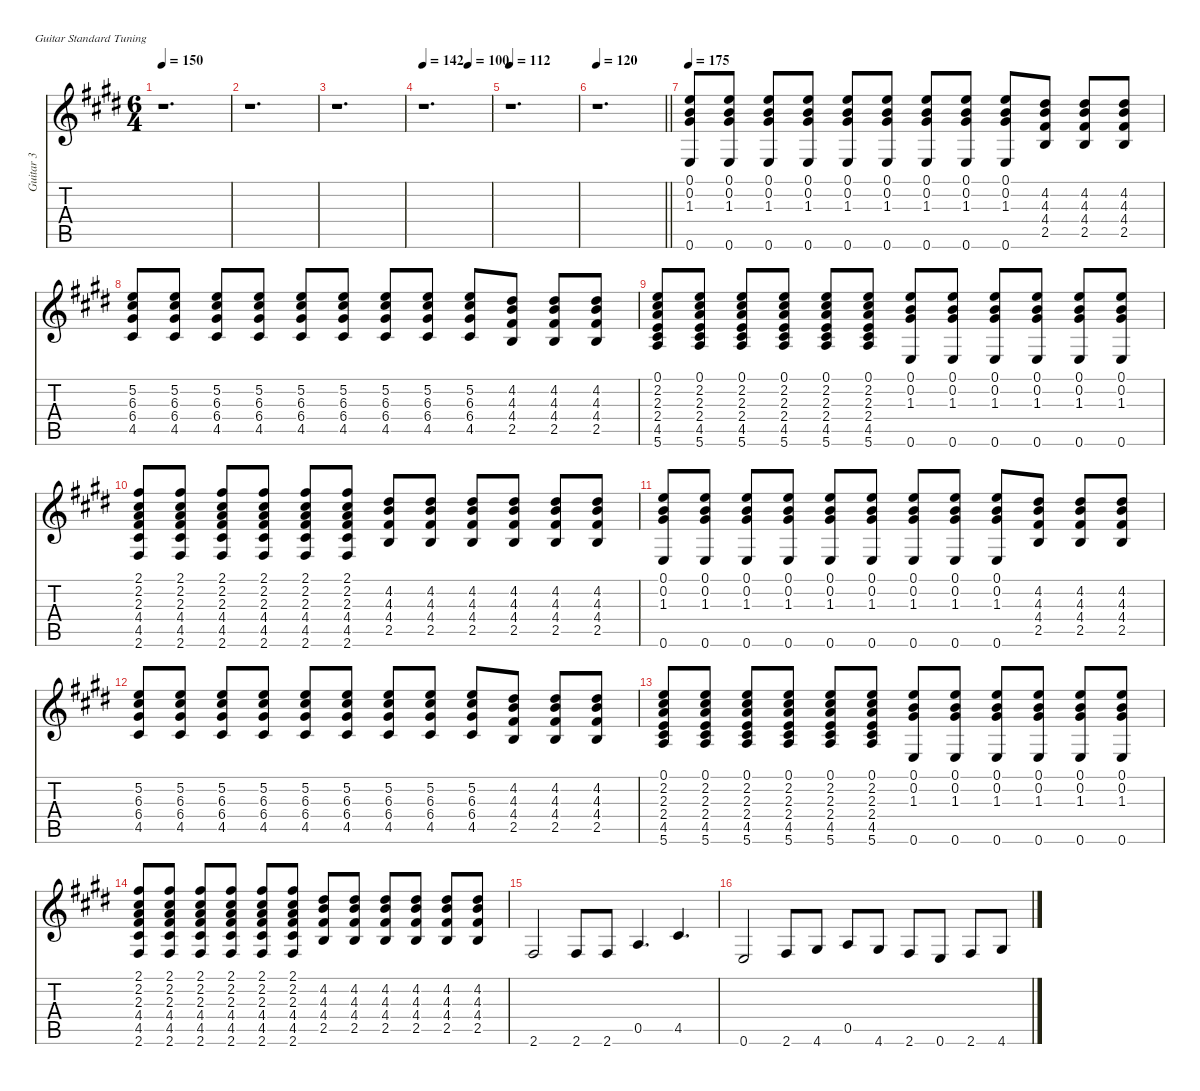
\defaultSystemsLayout 4
\hideDynamics
\bracketExtendMode nobrackets
\firstSystemTrackNameMode fullname
\otherSystemsTrackNameMode fullname
\otherSystemsTrackNameOrientation horizontal
\track ("Guitar 3" "n.guit.") {instrument acousticguitarnylon}
\staff {score tabs}
\tuning (E4 B3 G3 D3 A2 E2)
\ts (6 4)
\tempo 150
\clef g2
\ks e
r.1{d dy mf} |
r.1{d} |
r.1{d} |
\tempo 142
\tempo (100 0.666667)
r.1{d} |
\tempo 112
r.1{d} |
\tempo 120
\barLineRight lightlight
r.1{d} |
\tempo 175
(0.1{acc forcenatural} 0.2{acc forcenatural} 1.3{acc #} 0.6{acc forcenatural}).8 (0.1{acc forcenatural} 0.2{acc forcenatural} 1.3{acc #} 0.6{acc forcenatural}).8 (0.1{acc forcenatural} 0.2{acc forcenatural} 1.3{acc #} 0.6{acc forcenatural}).8 (0.1{acc forcenatural} 0.2{acc forcenatural} 1.3{acc #} 0.6{acc forcenatural}).8 (0.1{acc forcenatural} 0.2{acc forcenatural} 1.3{acc #} 0.6{acc forcenatural}).8 (0.1{acc forcenatural} 0.2{acc forcenatural} 1.3{acc #} 0.6{acc forcenatural}).8 (0.1{acc forcenatural} 0.2{acc forcenatural} 1.3{acc #} 0.6{acc forcenatural}).8 (0.1{acc forcenatural} 0.2{acc forcenatural} 1.3{acc #} 0.6{acc forcenatural}).8 (0.1{acc forcenatural} 0.2{acc forcenatural} 1.3{acc #} 0.6{acc forcenatural}).8 (4.2{acc #} 4.3{acc forcenatural} 4.4{acc #} 2.5{acc forcenatural}).8 (4.2{acc #} 4.3{acc forcenatural} 4.4{acc #} 2.5{acc forcenatural}).8 (4.2{acc #} 4.3{acc forcenatural} 4.4{acc #} 2.5{acc forcenatural}).8 |
(5.2{acc forcenatural} 6.3{acc #} 6.4{acc #} 4.5{acc #}).8 (5.2{acc forcenatural} 6.3{acc #} 6.4{acc #} 4.5{acc #}).8 (5.2{acc forcenatural} 6.3{acc #} 6.4{acc #} 4.5{acc #}).8 (5.2{acc forcenatural} 6.3{acc #} 6.4{acc #} 4.5{acc #}).8 (5.2{acc forcenatural} 6.3{acc #} 6.4{acc #} 4.5{acc #}).8 (5.2{acc forcenatural} 6.3{acc #} 6.4{acc #} 4.5{acc #}).8 (5.2{acc forcenatural} 6.3{acc #} 6.4{acc #} 4.5{acc #}).8 (5.2{acc forcenatural} 6.3{acc #} 6.4{acc #} 4.5{acc #}).8 (5.2{acc forcenatural} 6.3{acc #} 6.4{acc #} 4.5{acc #}).8 (4.2{acc #} 4.3{acc forcenatural} 4.4{acc #} 2.5{acc forcenatural}).8 (4.2{acc #} 4.3{acc forcenatural} 4.4{acc #} 2.5{acc forcenatural}).8 (4.2{acc #} 4.3{acc forcenatural} 4.4{acc #} 2.5{acc forcenatural}).8 |
(0.1{acc forcenatural} 2.2{acc #} 2.3{acc forcenatural} 2.4{acc forcenatural} 4.5{acc #} 5.6{acc forcenatural}).8 (0.1{acc forcenatural} 2.2{acc #} 2.3{acc forcenatural} 2.4{acc forcenatural} 4.5{acc #} 5.6{acc forcenatural}).8 (0.1{acc forcenatural} 2.2{acc #} 2.3{acc forcenatural} 2.4{acc forcenatural} 4.5{acc #} 5.6{acc forcenatural}).8 (0.1{acc forcenatural} 2.2{acc #} 2.3{acc forcenatural} 2.4{acc forcenatural} 4.5{acc #} 5.6{acc forcenatural}).8 (0.1{acc forcenatural} 2.2{acc #} 2.3{acc forcenatural} 2.4{acc forcenatural} 4.5{acc #} 5.6{acc forcenatural}).8 (0.1{acc forcenatural} 2.2{acc #} 2.3{acc forcenatural} 2.4{acc forcenatural} 4.5{acc #} 5.6{acc forcenatural}).8 (0.1{acc forcenatural} 0.2{acc forcenatural} 1.3{acc #} 0.6{acc forcenatural}).8 (0.1{acc forcenatural} 0.2{acc forcenatural} 1.3{acc #} 0.6{acc forcenatural}).8 (0.1{acc forcenatural} 0.2{acc forcenatural} 1.3{acc #} 0.6{acc forcenatural}).8 (0.1{acc forcenatural} 0.2{acc forcenatural} 1.3{acc #} 0.6{acc forcenatural}).8 (0.1{acc forcenatural} 0.2{acc forcenatural} 1.3{acc #} 0.6{acc forcenatural}).8 (0.1{acc forcenatural} 0.2{acc forcenatural} 1.3{acc #} 0.6{acc forcenatural}).8 |
(2.1{acc #} 2.2{acc #} 2.3{acc forcenatural} 4.4{acc #} 4.5{acc #} 2.6{acc #}).8 (2.1{acc #} 2.2{acc #} 2.3{acc forcenatural} 4.4{acc #} 4.5{acc #} 2.6{acc #}).8 (2.1{acc #} 2.2{acc #} 2.3{acc forcenatural} 4.4{acc #} 4.5{acc #} 2.6{acc #}).8 (2.1{acc #} 2.2{acc #} 2.3{acc forcenatural} 4.4{acc #} 4.5{acc #} 2.6{acc #}).8 (2.1{acc #} 2.2{acc #} 2.3{acc forcenatural} 4.4{acc #} 4.5{acc #} 2.6{acc #}).8 (2.1{acc #} 2.2{acc #} 2.3{acc forcenatural} 4.4{acc #} 4.5{acc #} 2.6{acc #}).8 (4.2{acc #} 4.3{acc forcenatural} 4.4{acc #} 2.5{acc forcenatural}).8 (4.2{acc #} 4.3{acc forcenatural} 4.4{acc #} 2.5{acc forcenatural}).8 (4.2{acc #} 4.3{acc forcenatural} 4.4{acc #} 2.5{acc forcenatural}).8 (4.2{acc #} 4.3{acc forcenatural} 4.4{acc #} 2.5{acc forcenatural}).8 (4.2{acc #} 4.3{acc forcenatural} 4.4{acc #} 2.5{acc forcenatural}).8 (4.2{acc #} 4.3{acc forcenatural} 4.4{acc #} 2.5{acc forcenatural}).8 |
(0.1{acc forcenatural} 0.2{acc forcenatural} 1.3{acc #} 0.6{acc forcenatural}).8 (0.1{acc forcenatural} 0.2{acc forcenatural} 1.3{acc #} 0.6{acc forcenatural}).8 (0.1{acc forcenatural} 0.2{acc forcenatural} 1.3{acc #} 0.6{acc forcenatural}).8 (0.1{acc forcenatural} 0.2{acc forcenatural} 1.3{acc #} 0.6{acc forcenatural}).8 (0.1{acc forcenatural} 0.2{acc forcenatural} 1.3{acc #} 0.6{acc forcenatural}).8 (0.1{acc forcenatural} 0.2{acc forcenatural} 1.3{acc #} 0.6{acc forcenatural}).8 (0.1{acc forcenatural} 0.2{acc forcenatural} 1.3{acc #} 0.6{acc forcenatural}).8 (0.1{acc forcenatural} 0.2{acc forcenatural} 1.3{acc #} 0.6{acc forcenatural}).8 (0.1{acc forcenatural} 0.2{acc forcenatural} 1.3{acc #} 0.6{acc forcenatural}).8 (4.2{acc #} 4.3{acc forcenatural} 4.4{acc #} 2.5{acc forcenatural}).8 (4.2{acc #} 4.3{acc forcenatural} 4.4{acc #} 2.5{acc forcenatural}).8 (4.2{acc #} 4.3{acc forcenatural} 4.4{acc #} 2.5{acc forcenatural}).8 |
(5.2{acc forcenatural} 6.3{acc #} 6.4{acc #} 4.5{acc #}).8 (5.2{acc forcenatural} 6.3{acc #} 6.4{acc #} 4.5{acc #}).8 (5.2{acc forcenatural} 6.3{acc #} 6.4{acc #} 4.5{acc #}).8 (5.2{acc forcenatural} 6.3{acc #} 6.4{acc #} 4.5{acc #}).8 (5.2{acc forcenatural} 6.3{acc #} 6.4{acc #} 4.5{acc #}).8 (5.2{acc forcenatural} 6.3{acc #} 6.4{acc #} 4.5{acc #}).8 (5.2{acc forcenatural} 6.3{acc #} 6.4{acc #} 4.5{acc #}).8 (5.2{acc forcenatural} 6.3{acc #} 6.4{acc #} 4.5{acc #}).8 (5.2{acc forcenatural} 6.3{acc #} 6.4{acc #} 4.5{acc #}).8 (4.2{acc #} 4.3{acc forcenatural} 4.4{acc #} 2.5{acc forcenatural}).8 (4.2{acc #} 4.3{acc forcenatural} 4.4{acc #} 2.5{acc forcenatural}).8 (4.2{acc #} 4.3{acc forcenatural} 4.4{acc #} 2.5{acc forcenatural}).8 |
(0.1{acc forcenatural} 2.2{acc #} 2.3{acc forcenatural} 2.4{acc forcenatural} 4.5{acc #} 5.6{acc forcenatural}).8 (0.1{acc forcenatural} 2.2{acc #} 2.3{acc forcenatural} 2.4{acc forcenatural} 4.5{acc #} 5.6{acc forcenatural}).8 (0.1{acc forcenatural} 2.2{acc #} 2.3{acc forcenatural} 2.4{acc forcenatural} 4.5{acc #} 5.6{acc forcenatural}).8 (0.1{acc forcenatural} 2.2{acc #} 2.3{acc forcenatural} 2.4{acc forcenatural} 4.5{acc #} 5.6{acc forcenatural}).8 (0.1{acc forcenatural} 2.2{acc #} 2.3{acc forcenatural} 2.4{acc forcenatural} 4.5{acc #} 5.6{acc forcenatural}).8 (0.1{acc forcenatural} 2.2{acc #} 2.3{acc forcenatural} 2.4{acc forcenatural} 4.5{acc #} 5.6{acc forcenatural}).8 (0.1{acc forcenatural} 0.2{acc forcenatural} 1.3{acc #} 0.6{acc forcenatural}).8 (0.1{acc forcenatural} 0.2{acc forcenatural} 1.3{acc #} 0.6{acc forcenatural}).8 (0.1{acc forcenatural} 0.2{acc forcenatural} 1.3{acc #} 0.6{acc forcenatural}).8 (0.1{acc forcenatural} 0.2{acc forcenatural} 1.3{acc #} 0.6{acc forcenatural}).8 (0.1{acc forcenatural} 0.2{acc forcenatural} 1.3{acc #} 0.6{acc forcenatural}).8 (0.1{acc forcenatural} 0.2{acc forcenatural} 1.3{acc #} 0.6{acc forcenatural}).8 |
(2.1{acc #} 2.2{acc #} 2.3{acc forcenatural} 4.4{acc #} 4.5{acc #} 2.6{acc #}).8 (2.1{acc #} 2.2{acc #} 2.3{acc forcenatural} 4.4{acc #} 4.5{acc #} 2.6{acc #}).8 (2.1{acc #} 2.2{acc #} 2.3{acc forcenatural} 4.4{acc #} 4.5{acc #} 2.6{acc #}).8 (2.1{acc #} 2.2{acc #} 2.3{acc forcenatural} 4.4{acc #} 4.5{acc #} 2.6{acc #}).8 (2.1{acc #} 2.2{acc #} 2.3{acc forcenatural} 4.4{acc #} 4.5{acc #} 2.6{acc #}).8 (2.1{acc #} 2.2{acc #} 2.3{acc forcenatural} 4.4{acc #} 4.5{acc #} 2.6{acc #}).8 (4.2{acc #} 4.3{acc forcenatural} 4.4{acc #} 2.5{acc forcenatural}).8 (4.2{acc #} 4.3{acc forcenatural} 4.4{acc #} 2.5{acc forcenatural}).8 (4.2{acc #} 4.3{acc forcenatural} 4.4{acc #} 2.5{acc forcenatural}).8 (4.2{acc #} 4.3{acc forcenatural} 4.4{acc #} 2.5{acc forcenatural}).8 (4.2{acc #} 4.3{acc forcenatural} 4.4{acc #} 2.5{acc forcenatural}).8 (4.2{acc #} 4.3{acc forcenatural} 4.4{acc #} 2.5{acc forcenatural}).8 |
2.6{acc #}.2{dy f} 2.6{acc #}.8 2.6{acc #}.8 0.5{acc forcenatural}.4{d} 4.5{acc #}.4{d} |
0.6{acc forcenatural}.2 2.6{acc #}.8 4.6{acc #}.8 0.5{acc forcenatural}.8 4.6{acc #}.8 2.6{acc #}.8 0.6{acc forcenatural}.8 2.6{acc #}.8 4.6{acc #}.8
